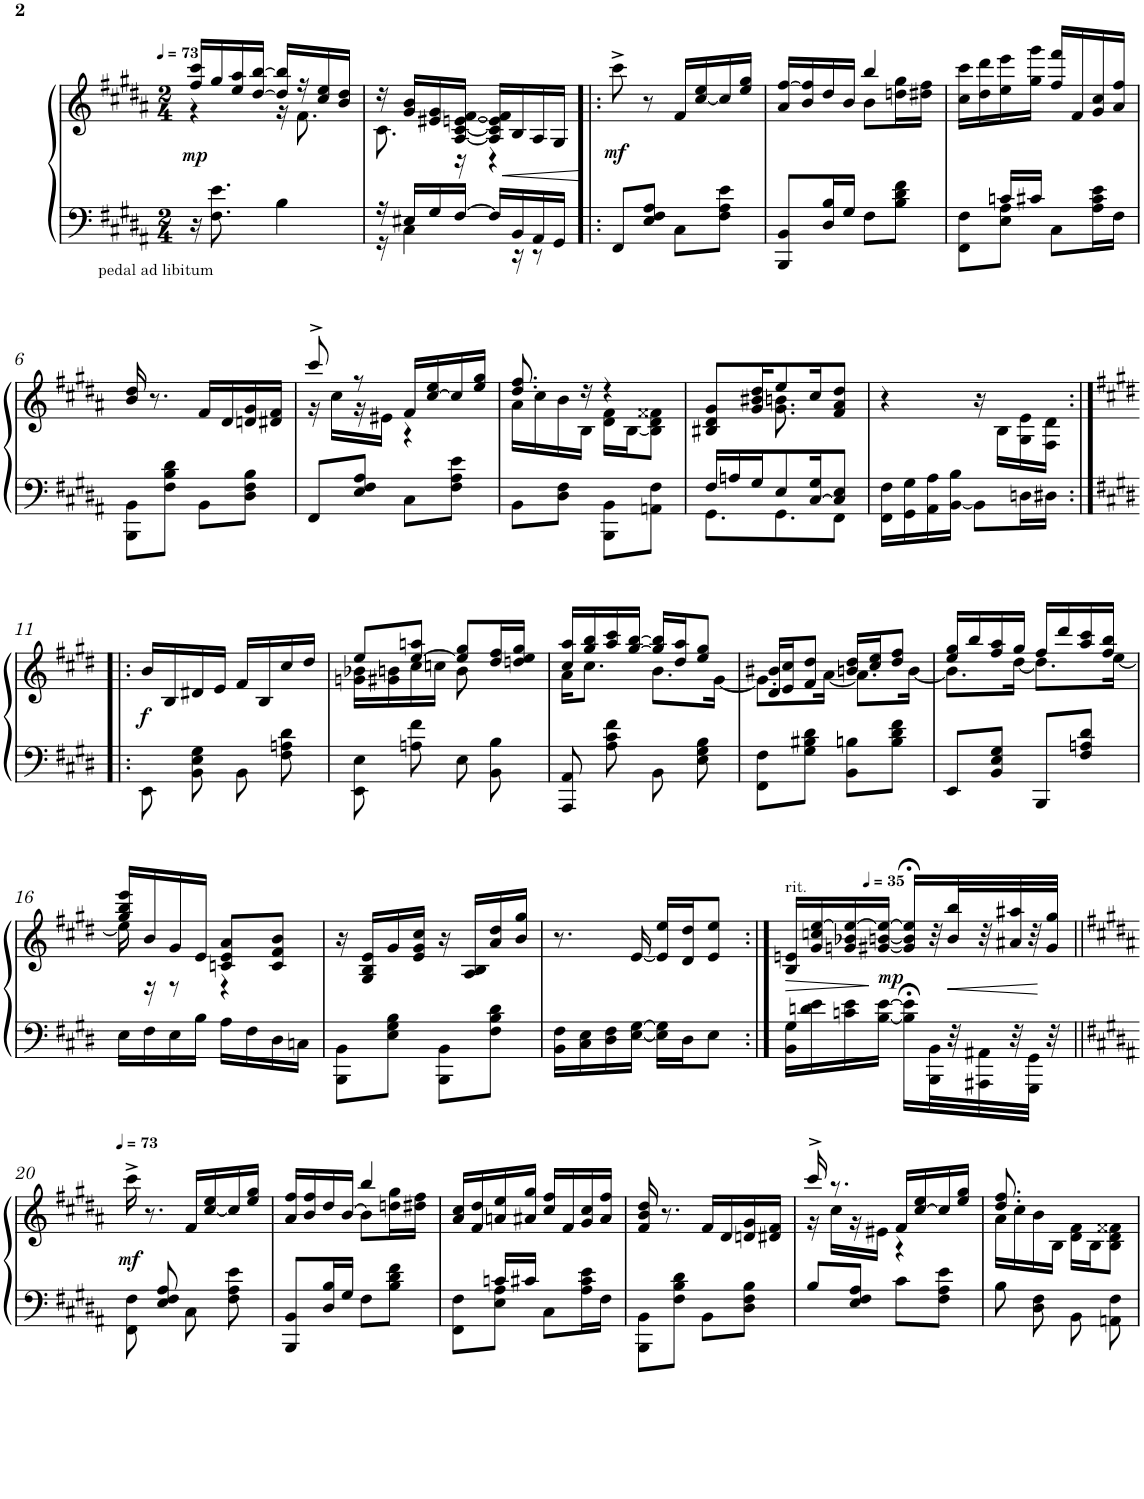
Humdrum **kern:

**kern	**kern	**dynam
*part1	*part1	*part1
*staff2	*staff1	*staff1/2
*I"Piano	*	*
*I'Pno	*	*
*clefF4	*clefG2	*
*k[f#c#g#d#a#]	*k[f#c#g#d#a#]	*
*B:	*B:	*
*M2/4	*M2/4	*
*MM73	*MM73	*
=1	=1	=1
*	*^	*
!LO:TX:b:t=pedal ad libitum	!	!	!
!	!	!	!LO:DY:a=2
16r	16ff#/ 16ccc#/LL	4r	mp
8.F#\ 8.e\	16gg#/	.	.
.	16ee/ 16aa#/	.	.
.	[>16dd#/ [>16bb/JJ	.	.
4B\	16dd#/] 16bb/]LL	16r	.
.	16r	8.f#\	.
.	16cc#/ 16ee/	.	.
.	16b/ 16dd#/JJ	.	.
=2	=2	=2	=2
*^	*	*	*
16r	16r	16r	8.c#\	.
16E#X/LL	4C#\	16g#/ 16b/LL	.	.
16G#/	.	16e#X/ 16g#/	.	.
[>16F#/JJ	.	[<16A#/ [<16c#/ [>16en/ [<16f#/JJ	16r	.
16F#/LL]	.	16A#/] 16c#/] 16e/] 16f#/]LL	4r	.
16BB/	16r	16B/	.	.
16AA#/	8r	16A#/	.	.
16GG#/JJ	.	16G#/JJ	.	.
*v	*v	*	*	*
*	*v	*v	*
=3!|:	=3!|:	=3!|:
!	!	!LO:DY:a=2
8FF#/L	8ccc#^\	mf
8E/ 8F#/ 8A#/J	8r	.
8C#\L	16f#/LL	.
.	[16cc#/ 16ee/	.
8F#\ 8A#\ 8e\J	16cc#/]	.
.	16ee/ 16gg#/JJ	.
=4	=4	=4
*	*^	*
8BBB/ 8BB/L	16a#/ [>16ff#/LL	4ryy	.
.	16b/ 16ff#/]	.	.
16D#/ 16B/L	16dd#/	.	.
16G#/JJ	16b/JJ	.	.
8F#\L	4bb/	8b\L	.
8B\ 8d#\ 8f#\J	.	16ddn\ 16gg#\L	.
.	.	16dd#X\ 16ff#\JJ	.
*	*v	*v	*
=5	=5	=5
*^	*	*
8FF#\ 8F#\L	8ryy	16cc#\ 16ccc#\LL	.
.	.	16dd#\ 16ddd#\	.
8E\ 8A#\J	16cn/LL	16ee\ 16eee\	.
.	16c#X/JJ	16gg#\ 16ggg#\JJ	.
8C#\L	4ryy	16ff#/ 16fff#/LL	.
.	.	16f#/	.
16A#\ 16c#\ 16e\L	.	16g#/ 16cc#/	.
16F#\JJ	.	16a#/ 16ff#/JJ	.
*v	*v	*	*
!!LO:LB:g=z
=6	=6	=6
8BBB\ 8BB\L	16b/ 16dd#/	.
.	8.r	.
8F#\ 8B\ 8d#\J	.	.
8BB\L	16f#/LL	.
.	16d#/	.
8D#\ 8F#\ 8B\J	16dn/ 16g#/	.
.	16d#X/ 16f#/JJ	.
=7	=7	=7
*	*^	*
8FF#/L	8ccc#^/	16r	.
.	.	16cc#\LL	.
8E/ 8F#/ 8A#/J	8r	16r	.
.	.	16e#X\JJ	.
8C#\L	16f#/LL	4r	.
.	[>16cc#/ 16ee/	.	.
8F#\ 8A#\ 8e\J	16cc#/]	.	.
.	16ee/ 16gg#/JJ	.	.
=8	=8	=8	=8
8BB\L	8.dd#/ 8.ff#/	16a#\LL	.
.	.	16cc#\	.
8D#\ 8F#\J	.	16b\	.
.	16r	16B\JJ	.
8BBB\ 8BB\L	4r	16d#\ 16f#\LL	.
.	.	[<16B\J	.
8AAn\ 8F#\J	.	8B\] 8d#\ 8f##X\J	.
=9	=9	=9	=9
*^	*	*	*
16F#/LL	8.GG#\L	8B#X/ 8d#/ 8g#/L	8.ryy	.
16An/	.	.	.	.
16G#/J	.	16g#/ 16b#X/ 16dd#/K	.	.
8E/	8.GG#\	8ee/	8.g#\ 8.bn\	.
[>16C#/ 16G#/K	.	16cc#/K	.	.
8C#/] 8E/J	8FF#\J	8f#/ 8a#/ 8dd#/J	8ryy	.
*v	*v	*	*	*
*	*v	*v	*
=10	=10	=10
16FF#\ 16F#\LL	4r	.
16GG#\ 16G#\	.	.
16AA#\ 16A#\	.	.
[16BB\ 16B\JJ	.	.
8BB\L]	16r	.
.	16B\LL	.
16Dn\L	16G#\ 16e\	.
16D#X\JJ	16F#\ 16d#\JJ	.
!!LO:LB:g=z
=11:|!|:	=11:|!|:	=11:|!|:
*k[f#c#g#d#]	*k[f#c#g#d#]	*
*E:	*E:	*
!	!	!LO:DY:b
8EE\	16b/LL	f
.	16B/	.
8BB\ 8E\ 8G#\	16d#X/	.
.	16e/JJ	.
8BB\	16f#/LL	.
.	16B/	.
8F#\ 8An\ 8d#\	16cc#/	.
.	16dd#/JJ	.
=12	=12	=12
*	*^	*
8EE\ 8E\	8ee/L	16gn\ 16b-X\LL	.
.	.	16g#X\ 16bn\	.
8An\ 8f#\	[>8ee/ 8aan/J	16cc#\	.
.	.	16ccn\JJ	.
8E\	8ee/] 8gg#/L	8b\	.
8BB\ 8B\	16dd#/ 16ff#/L	8ryy	.
.	16ddn/ 16ee/ 16gg#/JJ	.	.
=13	=13	=13	=13
8AAA/ 8AA/	16cc#/ 16aa/LL	16a\KL	.
.	16gg#/ 16bb/	8.cc#\J	.
8A\ 8c#\ 8f#\	16aa/ 16ccc#/	.	.
.	[>16gg#/ [>16bb/JJ	.	.
8BB\	16gg#/] 16bb/]LL	8.b\L	.
.	16dd#/ 16aa/J	.	.
8E\ 8G#\ 8B\	8ee/ 8gg#/J	.	.
.	.	[<16g#\Jk	.
=14	=14	=14	=14
8FF#\ 8F#\L	16d#/ 16b#X/LL	8.g#\L]	.
.	16e/ 16cc#/J	.	.
8G#\ 8B#X\ 8d#\J	8f#/ 8dd#/J	.	.
.	.	[<16a\Jk	.
8BB\ 8Bn\L	16bn/ 16dd#/LL	8.a\L]	.
.	16cc#/ 16ee/J	.	.
8B\ 8d#\ 8f#\J	8dd#/ 8ff#/J	.	.
.	.	[<16b\Jk	.
=15	=15	=15	=15
8EE/L	16ee/ 16gg#/LL	8.b\L]	.
.	16bb/	.	.
8BB/ 8E/ 8G#/J	16ff#/ 16aa/	.	.
.	16gg#/JJ	[<16dd#\Jk	.
8BBB/L	16ff#/LL	8.dd#\L]	.
.	16ddd#/	.	.
8F#/ 8An/ 8d#/J	16aa/ 16ccc#/	.	.
.	16ff#/ 16bb/JJ	[<16ee\Jk	.
!!LO:LB:g=z	!!
=16	=16	=16	=16
16E\LL	16gg#/ 16bb/ 16eee/LL	16ee\]	.
16F#\	16b/	16r	.
16E\	16g#/	8r	.
16B\JJ	16e/JJ	.	.
16A\LL	8cn/ 8e/ 8a/L	4r	.
16F#\	.	.	.
16D#\	8c/ 8f#/ 8b/J	.	.
16Cn\JJ	.	.	.
*	*v	*v	*
=17	=17	=17
8BBB\ 8BB\L	16r	.
.	16G#/ 16B/ 16e/LL	.
8E\ 8G#\ 8B\J	16g#/	.
.	16e/ 16g#/ 16cc#/JJ	.
8BBB\ 8BB\L	16r	.
.	16A/ 16B/LL	.
8F#\ 8B\ 8d#\J	16a/ 16dd#/	.
.	16b/ 16gg#/JJ	.
=18	=18	=18
16BB\ 16F#\LL	8.r	.
16C#\ 16E\	.	.
16D#\ 16F#\	.	.
[16E\ [16G#\JJ	[16e/	.
16E\] 16G#\]LL	16e/] 16ee/LL	.
16D#\J	16d#/ 16dd#/J	.
8E\J	8e/ 8ee/J	.
=19:|!	=19:|!	=19:|!
!	!LO:TX:a:t=rit.	!
!	!	!LO:HP:b
16BB\ 16G#\LL	16B/ 16en/LL	>
16dn\ 16e\	16g#/ 16ccn/ [>16ee/	.
16cn\ 16e\	16gn/ 16b-X/ 16ee/_	.
!	!	!LO:DY:n=1:a=2
[16B\ [16e\JJ	[<16g#X/ [<16bn/ 16ee/_JJ	] mp
*	*MM35	*
16B\];< 16e\];<LL	16g#/];< 16b/];< 16ee/];<LL	.
32BBB\ 32BB\L	32r	.
32r	32b/ 32bb/	.
32AAA#X\ 32AA#X\	32r	.
32r	32a#X/ 32aa#X/	.
32GGG#\ 32GG#\JJJ	32r	.
32r	32g#/ 32gg#/JJJ	.
!!LO:LB:g=z
=20||	=20||	=20||
*k[f#c#g#d#a#]	*k[f#c#g#d#a#]	*
*B:	*B:	*
*	*MM73	*
!	!	!LO:DY:b
8FF#\ 8F#\	16ccc#^\	mf
.	8.r	.
8E/ 8F#/ 8A#/	.	.
8C#\	16f#/LL	.
.	[16cc#/ 16ee/	.
8F#\ 8A#\ 8e\	16cc#/]	.
.	16ee/ 16gg#/JJ	.
=21	=21	=21
*	*^	*
8BBB/ 8BB/L	16a#/ 16ff#/LL	4ryy	.
.	16b/ 16ff#/	.	.
16D#/ 16B/L	16dd#/	.	.
16G#/JJ	[>16b/JJ	.	.
8F#\L	4bb/	8b\L]	.
8B\ 8d#\ 8f#\J	.	16ddn\ 16gg#\L	.
.	.	16dd#X\ 16ff#\JJ	.
*	*v	*v	*
=22	=22	=22
*^	*	*
8FF#\ 8F#\L	8ryy	16a#/ 16cc#/LL	.
.	.	16f#/ 16dd#/	.
8E\ 8A#\J	16cn/LL	16an/ 16ee/	.
.	16c#X/JJ	16a#X/ 16gg#/JJ	.
8C#\L	4ryy	16cc#/ 16ff#/LL	.
.	.	16f#/	.
16A#\ 16c#\ 16e\L	.	16g#/ 16cc#/	.
16F#\JJ	.	16a#/ 16ff#/JJ	.
*v	*v	*	*
=23	=23	=23
8BBB\ 8BB\L	16f#/ 16b/ 16dd#/	.
.	8.r	.
8F#\ 8B\ 8d#\J	.	.
8BB\L	16f#/LL	.
.	16d#/	.
8D#\ 8F#\ 8B\J	16dn/ 16g#/	.
.	16d#X/ 16f#/JJ	.
=24	=24	=24
*	*^	*
8B/L	16ccc#^/	16r	.
.	8.r	16cc#\LL	.
8E/ 8F#/ 8A#/J	.	16r	.
.	.	16e#X\JJ	.
8c#\L	16f#/LL	4r	.
.	[>16cc#/ 16ee/	.	.
8F#\ 8A#\ 8e\J	16cc#/]	.	.
.	16ee/ 16gg#/JJ	.	.
=25	=25	=25	=25
8B\	8.dd#/ 8.ff#/	16a#\LL	.
.	.	16cc#\	.
8D#\ 8F#\	.	16b\	.
.	4ryy	16B\JJ	.
8BB\	.	16d#\ 16f#\LL	.
.	.	16B\J	.
8AAn\ 8F#\	.	8B\ 8d#\ 8f##X\J	.
.	16ryy	.	.
*	*v	*v	*
=	=	=
*-	*-	*-
